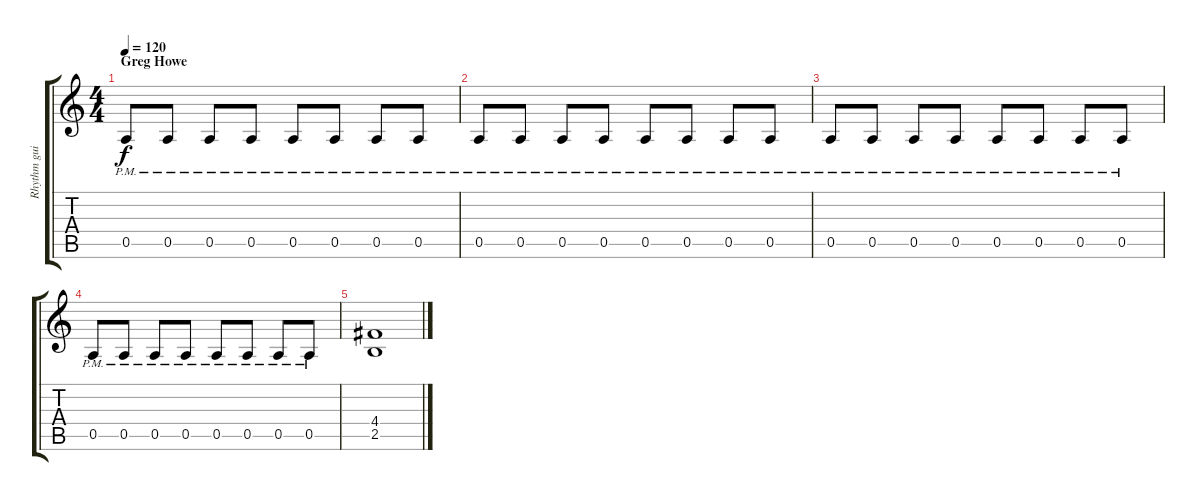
\track ("Rhythm guitar" "Rhythm gui") {instrument overdrivenguitar}
\staff {score tabs}
\tuning (E4 B3 G3 D3 A2 E2) {hide}
\ts (4 4)
\section ("" "Greg Howe")
\tempo 120
\clef g2
\ks c
0.5{pm}.8{dy f instrument overdrivenguitar} 0.5{pm}.8 0.5{pm}.8 0.5{pm}.8 0.5{pm}.8 0.5{pm}.8 0.5{pm}.8 0.5{pm}.8 |
0.5{pm}.8 0.5{pm}.8 0.5{pm}.8 0.5{pm}.8 0.5{pm}.8 0.5{pm}.8 0.5{pm}.8 0.5{pm}.8 |
0.5{pm}.8 0.5{pm}.8 0.5{pm}.8 0.5{pm}.8 0.5{pm}.8 0.5{pm}.8 0.5{pm}.8 0.5{pm}.8 |
0.5{pm}.8 0.5{pm}.8 0.5{pm}.8 0.5{pm}.8 0.5{pm}.8 0.5{pm}.8 0.5{pm}.8 0.5{pm}.8 |
(4.4 2.5).1
